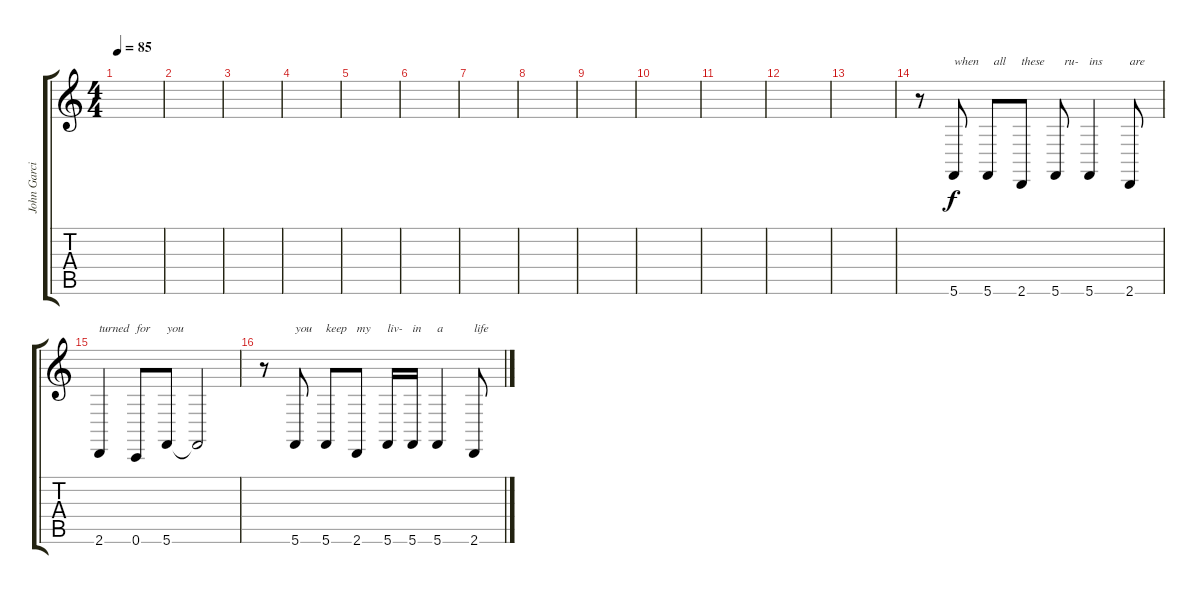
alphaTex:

\track ("John Garcia" "John Garci") {instrument honkytonkpiano}
\staff {score tabs}
\tuning (C4 G3 Eb3 Bb2 F2 C2) {hide}
\ts (4 4)
\tempo 85
\clef g2
\ks c
|
|
|
|
|
|
|
|
|
|
|
|
|
r.8 5.6.8{txt "when"} 5.6.8{txt "  all"} 2.6.8{txt "these"} 5.6.8{txt "   ru-"} 5.6.4{txt "ins"} 2.6.8{txt "are"} |
2.6.4{txt "turned"} 0.6.8{txt "for"} 5.6.8{txt "you"} 5.6{t}.2 |
r.8 5.6.8{txt "you"} 5.6.8{txt "keep"} 2.6.8{txt "my"} 5.6.16{txt "liv-"} 5.6.16{txt "in"} 5.6.4{txt "a"} 2.6.8{txt "life"}
